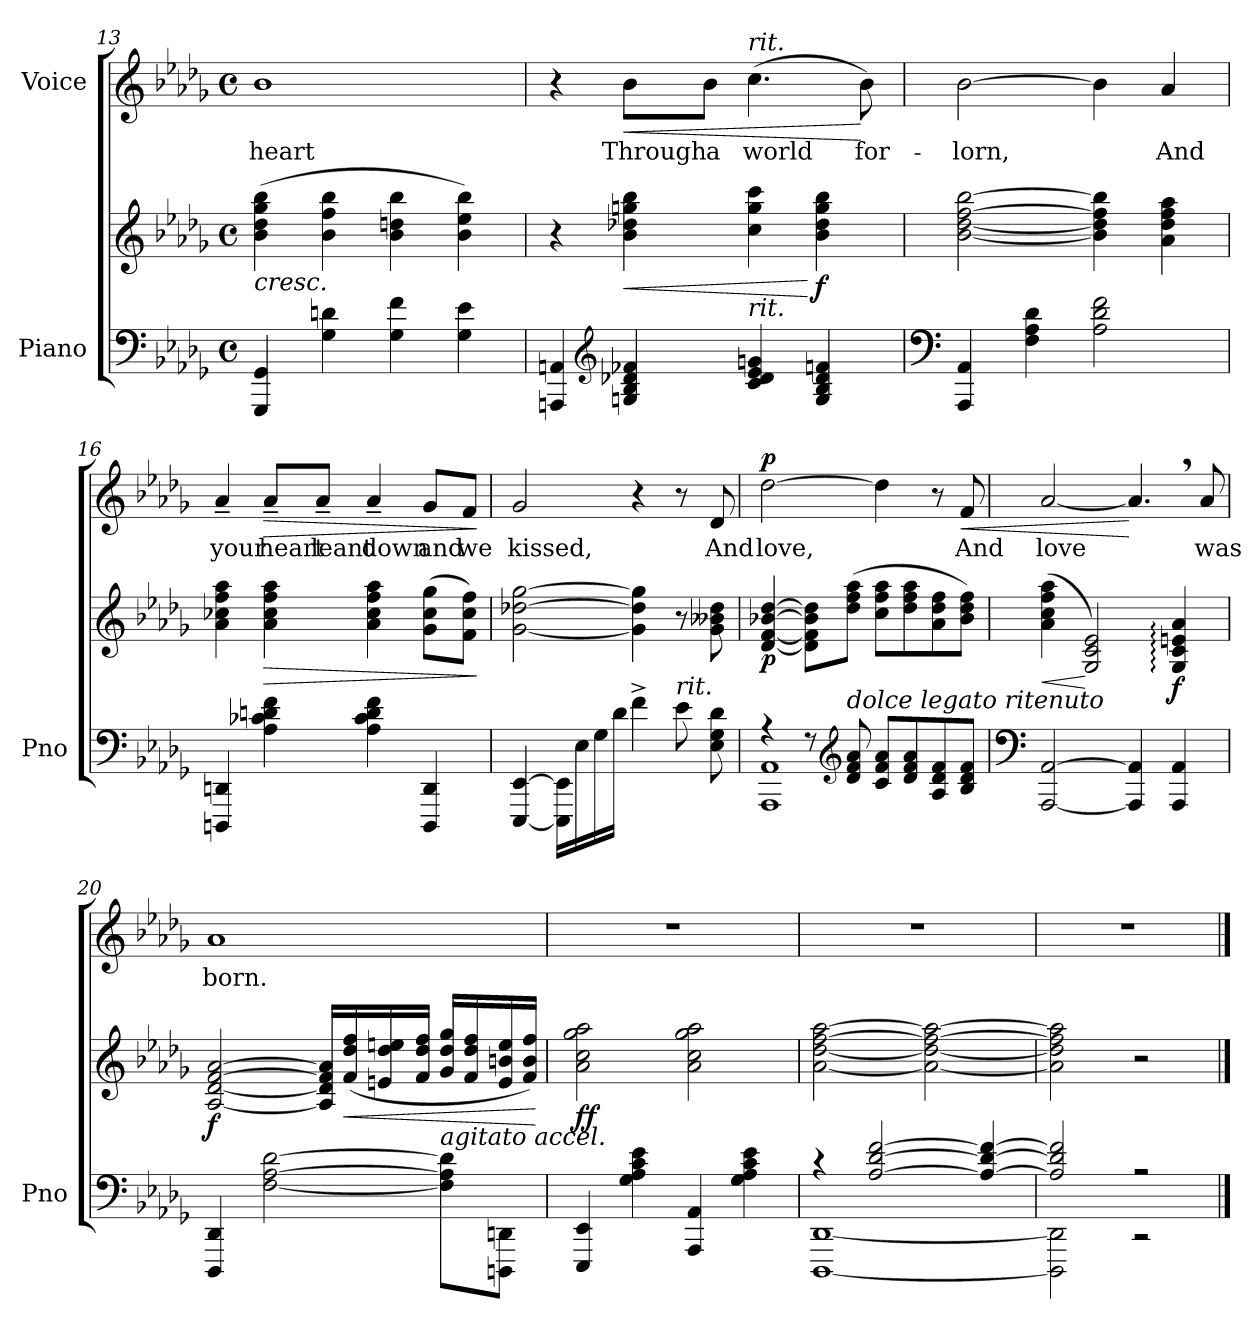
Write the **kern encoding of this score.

**kern	**kern	**dynam	**kern	**text	**dynam
*part2	*part2	*part2	*part1	*part1	*part1
*staff3	*staff2	*staff2/3	*staff1	*staff1	*staff1
*I"Piano	*	*	*I"Voice	*	*
*I'Pno	*	*	*	*	*
!!LO:LB:g=z
*clefF4	*clefG2	*	*clefG2	*	*
*k[b-e-a-d-g-]	*k[b-e-a-d-g-]	*	*k[b-e-a-d-g-]	*	*
*M4/4	*M4/4	*	*M4/4	*	*
*met(c)	*met(c)	*	*met(c)	*	*
=13	=13	=13	=13	=13	=13
!	!LO:TX:b:i:t=cresc.	!	!	!	!
!	!	!	!	!LO:LY:b	!
4GGG-/ 4GG-/	(>4b-\ 4dd-\ 4gg-\ 4bb-\	.	1b-	heart	.
4G-\ 4dn\	4b-\ 4ff\ 4bb-\	.	.	.	.
4G-\ 4f\	4b-\ 4ddn\ 4bb-\	.	.	.	.
4G-\ 4e-\	4b-\ 4ee-\ 4bb-\)	.	.	.	.
=14	=14	=14	=14	=14	=14
4AAAn/ 4AAn/	4r	.	4r	.	.
*clefG2	*	*	*	*	*
!	!	!LO:HP:b	!	!LO:LY:b	!LO:HP:b
4Gn/ 4B-/ 4d-X/ 4f-X/	4b-\ 4dd-X\ 4ggn\ 4bb-\	<	8b-\L	Through	<
!	!	!	!	!LO:LY:b	!
.	.	.	8b-\J	a	.
!	!	!	!LO:TX:a:i:t=rit.	!	!
!LO:TX:a:i:t=rit.	!	!	!	!	!
!	!	!	!	!LO:LY:b	!
4c/ 4d-/ 4e-/ 4gn/	4cc\ 4gg\ 4ccc\	.	(>4.cc\	world	.
!	!	!LO:DY:n=1:b	!	!	!
4G/ 4B-/ 4d-/ 4fn/	4b-\ 4dd-\ 4gg\ 4bb-\	[ f	.	.	.
!	!	!	!	!LO:LY:b	!LO:DY:n=1:a
!	!	!	!	!	!LO:DY:n=2:a
.	.	.	8b-\)	for-	[ f other-dynamics
=15	=15	=15	=15	=15	=15
*clefF4	*	*	*	*	*
!	!	!	!	!LO:LY:b	!
4AAA-/ 4AA-/	[2b-\ [2dd-\ [2ff\ [2bb-\	.	[2b-\	-lorn,	.
4F\ 4A-\ 4d-\	.	.	.	.	.
2A-\ 2d-\ 2f\	4b-\] 4dd-\] 4ff\] 4bb-\]	.	4b-\]	.	.
!	!	!	!	!LO:LY:b	!
.	4a-\ 4dd-\ 4ff\ 4aa-\	.	4a-/	And	.
!!LO:PB:g=z
=16	=16	=16	=16	=16	=16
!	!	!	!	!LO:LY:b	!
4DDDn/ 4DDn/	4a-\ 4cc-X\ 4ff\ 4aa-\	.	4a-~/	your	.
!	!	!LO:HP:b	!	!LO:LY:b	!LO:HP:b
4A-\ 4c-X\ 4dn\ 4f\	4a-\ 4cc-\ 4ff\ 4aa-\	>	8a-~/L	heart	>
!	!	!	!	!LO:LY:b	!
.	.	.	8a-~/J	leant	.
!	!	!	!	!LO:LY:b	!
4A-\ 4c-\ 4d\ 4f\	4a-\ 4cc-\ 4ff\ 4aa-\	.	4a-~/	down	.
!	!	!	!	!LO:LY:b	!
4DDD/ 4DD/	(>8g-\ 8cc-\ 8gg-\L	.	8g-/L	and	.
!	!	!	!	!LO:LY:b	!
.	8f\ 8cc-\ 8ff\J)	.	8f/J	we	.
.	.	]	.	.	]
=17	=17	=17	=17	=17	=17
!	!	!	!	!LO:LY:b	!
[4EEE-/ [4EE-/	[2g-\ [2dd-X\ [2gg-\	.	2g-/	kissed,	.
16EEE-\] 16EE-\]LL	.	.	.	.	.
16E-\	.	.	.	.	.
16G-\	.	.	.	.	.
16d-\JJ	.	.	.	.	.
4f^\	4g-\] 4dd-\] 4gg-\]	.	4r	.	.
!LO:TX:a:i:t=rit.	!	!	!	!	!
8e-\	8r	.	8r	.	.
!	!	!	!	!LO:LY:b	!
8E-\ 8G-\ 8d-\	8g-\ 8b--X\ 8dd-\	.	8d-/	And	.
!!LO:LB:g=z
=18	=18	=18	=18	=18	=18
*^	*	*	*	*	*
!	!	!	!LO:DY:b	!	!LO:LY:b	!LO:DY:a
4r	1AAA- 1AA-	[4d-/ [4f/ [4b-X/ [4dd-/	p	[2dd-\	love,	p
8r	.	8d-\] 8f\] 8b-\] 8dd-\]L	.	.	.	.
*clefG2	*	*	*	*	*	*
!LO:TX:a:i:t=dolce legato ritenuto	!	!	!	!	!	!
8d-/ 8f/ 8a-/	.	(>8dd-\ 8ff\ 8aa-\J	.	.	.	.
8c/ 8f/ 8a-/L	.	8cc\ 8ff\ 8aa-\L	.	4dd-\]	.	.
8d-/ 8f/ 8a-/	.	8dd-\ 8ff\ 8aa-\	.	.	.	.
8A-/ 8d-/ 8f/	.	8a-\ 8dd-\ 8ff\	.	8r	.	.
!	!	!	!	!	!LO:LY:b	!LO:HP:b
8B-/ 8d-/ 8f/J	.	8b-\ 8dd-\ 8ff\J)	.	8f/	And	<
*v	*v	*	*	*	*	*
=19	=19	=19	=19	=19	=19
*clefF4	*	*	*	*	*
!	!	!LO:HP:b	!	!LO:LY:b	!
[2AAA-/ [2AA-/	(>4a-\ 4cc\ 4ff\ 4aa-\	<	[2a-/	love	.
.	2G-/ 2c/ 2e-/)	[	.	.	.
4AAA-/] 4AA-/]	.	.	4.a-,/]	.	[
!	!	!LO:DY:b	!	!	!
4AAA-/ 4AA-/	4G-/: 4c/: 4en/: 4a-/:	f	.	.	.
!	!	!	!	!LO:LY:b	!LO:DY:a
!	!	!	!	!	!LO:DY:n=1:a
.	.	.	8a-/	was	f other-dynamics
!!LO:LB:g=z
=20	=20	=20	=20	=20	=20
!	!	!LO:DY:b	!	!LO:LY:b	!
4DDD-/ 4DD-/	[2A-/ [2d-/ [2f/ [2a-/	f	1a-	born.	.
[2F\ [2A-\ [2d-\	.	.	.	.	.
.	16A-/] 16d-/] 16f/] 16a-/]LL	.	.	.	.
!	!	!LO:HP:b	!	!	!
.	(<16f/ 16dd-/ 16ff/	<	.	.	.
.	16en/ 16dd-/ 16een/	.	.	.	.
.	16f/ 16dd-/ 16ff/JJ	.	.	.	.
!LO:TX:a:i:t=agitato accel.	!	!	!	!	!
8F\] 8A-\] 8d-\]L	16g-/ 16dd-/ 16gg-/LL	.	.	.	.
.	16f/ 16dd-/ 16ff/	.	.	.	.
8DDDn\ 8DDn\J	16e/ 16bn/ 16ee/	.	.	.	.
.	16f/ 16b/ 16ff/JJ)	.	.	.	.
.	.	[	.	.	.
=21	=21	=21	=21	=21	=21
!	!	!LO:DY:b	!	!	!
4EEE-/ 4EE-/	2a-\ 2cc\ 2gg-\ 2aa-\	ff	1r	.	.
4G-\ 4A-\ 4c\ 4e-\	.	.	.	.	.
4AAA-/ 4AA-/	2a-\ 2cc\ 2gg-\ 2aa-\	.	.	.	.
4G-\ 4A-\ 4c\ 4e-\	.	.	.	.	.
=22	=22	=22	=22	=22	=22
*^	*	*	*	*	*
4r	[1DDD- [1DD-	[2a-\ [2dd-\ [2ff\ [2aa-\	.	1r	.	.
[2A-/ [2d-/ [2f/	.	.	.	.	.	.
.	.	2a-\_ 2dd-\_ 2ff\_ 2aa-\_	.	.	.	.
4A-/_ 4d-/_ 4f/_	.	.	.	.	.	.
=23	=23	=23	=23	=23	=23	=23
2A-/] 2d-/] 2f/]	2DDD-\] 2DD-\]	2a-\] 2dd-\] 2ff\] 2aa-\]	.	1r	.	.
2r	2r	2r	.	.	.	.
*v	*v	*	*	*	*	*
==	==	==	==	==	==
*-	*-	*-	*-	*-	*-
